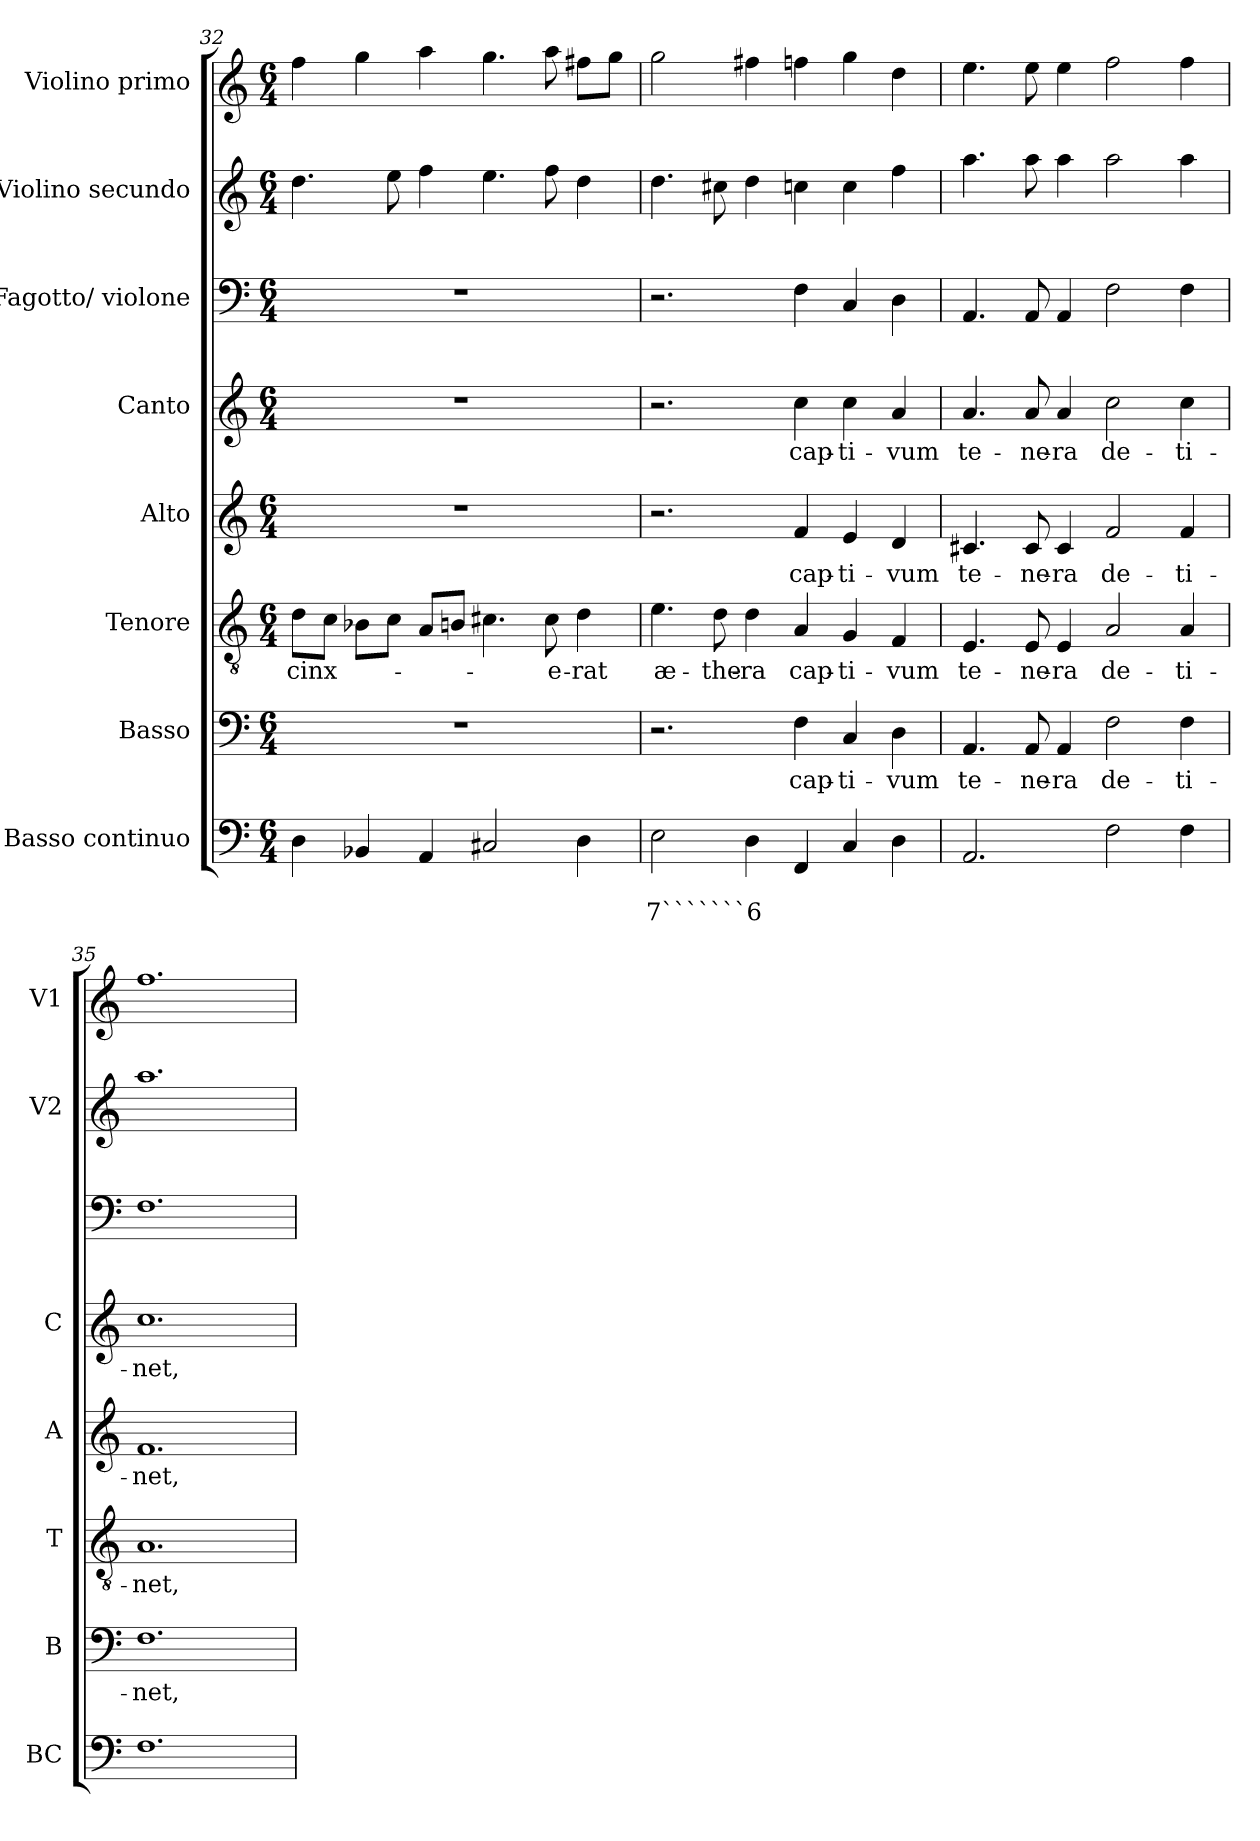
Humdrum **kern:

**kern	**text	**text	**kern	**text	**kern	**text	**kern	**text	**kern	**text	**kern	**kern	**kern
*part8	*part8	*part8	*part7	*part7	*part6	*part6	*part5	*part5	*part4	*part4	*part3	*part2	*part1
*staff8	*staff8	*staff8	*staff7	*staff7	*staff6	*staff6	*staff5	*staff5	*staff4	*staff4	*staff3	*staff2	*staff1
*I"Basso continuo	*	*	*I"Basso	*	*I"Tenore	*	*I"Alto	*	*I"Canto	*	*I"Fagotto/ violone	*I"Violino secundo	*I"Violino primo
*I'BC	*	*	*I'B	*	*I'T	*	*I'A	*	*I'C	*	*	*I'V2	*I'V1
!!LO:PB:g=z
*clefF4	*	*	*clefF4	*	*clefGv2	*	*clefG2	*	*clefG2	*	*clefF4	*clefG2	*clefG2
*k[]	*	*	*k[]	*	*k[]	*	*k[]	*	*k[]	*	*k[]	*k[]	*k[]
*C:	*	*	*C:	*	*C:	*	*C:	*	*C:	*	*C:	*C:	*C:
*M6/4	*	*	*M6/4	*	*M6/4	*	*M6/4	*	*M6/4	*	*M6/4	*M6/4	*M6/4
=32	=32	=32	=32	=32	=32	=32	=32	=32	=32	=32	=32	=32	=32
!	!	!	!	!	!	!LO:LY:b	!	!	!	!	!	!	!
4D\	.	.	1.r	.	8d\L	cinx-	1.r	.	1.r	.	1.r	4.dd\	4ff\
.	.	.	.	.	8c\J	.	.	.	.	.	.	.	.
4BB-X/	.	.	.	.	8B-X\L	.	.	.	.	.	.	.	4gg\
.	.	.	.	.	8c\J	.	.	.	.	.	.	8ee\	.
4AA/	.	.	.	.	8A/L	.	.	.	.	.	.	4ff\	4aa\
.	.	.	.	.	8Bn/J	.	.	.	.	.	.	.	.
2C#X/	.	.	.	.	4.c#X\	.	.	.	.	.	.	4.ee\	4.gg\
!	!	!	!	!	!	!LO:LY:b	!	!	!	!	!	!	!
.	.	.	.	.	8c#\	-e-	.	.	.	.	.	8ff\	8aa\
!	!	!	!	!	!	!LO:LY:b	!	!	!	!	!	!	!
4D\	.	.	.	.	4d\	-rat	.	.	.	.	.	4dd\	8ff#X\L
.	.	.	.	.	.	.	.	.	.	.	.	.	8gg\J
=33	=33	=33	=33	=33	=33	=33	=33	=33	=33	=33	=33	=33	=33
!	!	!LO:LY:b	!	!	!	!LO:LY:b	!	!	!	!	!	!	!
2E\	.	7```````6	2.r	.	4.e\	æ-	2.r	.	2.r	.	2.r	4.dd\	2gg\
!	!	!	!	!	!	!LO:LY:b	!	!	!	!	!	!	!
.	.	.	.	.	8d\	-the-	.	.	.	.	.	8cc#X\	.
!	!	!	!	!	!	!LO:LY:b	!	!	!	!	!	!	!
4D\	.	.	.	.	4d\	-ra	.	.	.	.	.	4dd\	4ff#X\
!	!	!	!	!LO:LY:b	!	!LO:LY:b	!	!LO:LY:b	!	!LO:LY:b	!	!	!
4FF/	.	.	4F\	cap-	4A/	cap-	4f/	cap-	4cc\	cap-	4F\	4ccn\	4ffn\
!	!	!	!	!LO:LY:b	!	!LO:LY:b	!	!LO:LY:b	!	!LO:LY:b	!	!	!
4C/	.	.	4C/	-ti-	4G/	-ti-	4e/	-ti-	4cc\	-ti-	4C/	4cc\	4gg\
!	!	!	!	!LO:LY:b	!	!LO:LY:b	!	!LO:LY:b	!	!LO:LY:b	!	!	!
4D\	.	.	4D\	-vum	4F/	-vum	4d/	-vum	4a/	-vum	4D\	4ff\	4dd\
=34	=34	=34	=34	=34	=34	=34	=34	=34	=34	=34	=34	=34	=34
!	!	!	!	!LO:LY:b	!	!LO:LY:b	!	!LO:LY:b	!	!LO:LY:b	!	!	!
2.AA/	.	.	4.AA/	te-	4.E/	te-	4.c#X/	te-	4.a/	te-	4.AA/	4.aa\	4.ee\
!	!	!	!	!LO:LY:b	!	!LO:LY:b	!	!LO:LY:b	!	!LO:LY:b	!	!	!
.	.	.	8AA/	-ne-	8E/	-ne-	8c#/	-ne-	8a/	-ne-	8AA/	8aa\	8ee\
!	!	!	!	!LO:LY:b	!	!LO:LY:b	!	!LO:LY:b	!	!LO:LY:b	!	!	!
.	.	.	4AA/	-ra	4E/	-ra	4c#/	-ra	4a/	-ra	4AA/	4aa\	4ee\
!	!	!	!	!LO:LY:b	!	!LO:LY:b	!	!LO:LY:b	!	!LO:LY:b	!	!	!
2F\	.	.	2F\	de-	2A/	de-	2f/	de-	2cc\	de-	2F\	2aa\	2ff\
!	!	!	!	!LO:LY:b	!	!LO:LY:b	!	!LO:LY:b	!	!LO:LY:b	!	!	!
4F\	.	.	4F\	-ti-	4A/	-ti-	4f/	-ti-	4cc\	-ti-	4F\	4aa\	4ff\
=35	=35	=35	=35	=35	=35	=35	=35	=35	=35	=35	=35	=35	=35
!	!	!	!	!LO:LY:b	!	!LO:LY:b	!	!LO:LY:b	!	!LO:LY:b	!	!	!
1.F	.	.	1.F	-net,	1.A	-net,	1.f	-net,	1.cc	-net,	1.F	1.aa	1.ff
=	=	=	=	=	=	=	=	=	=	=	=	=	=
*-	*-	*-	*-	*-	*-	*-	*-	*-	*-	*-	*-	*-	*-
